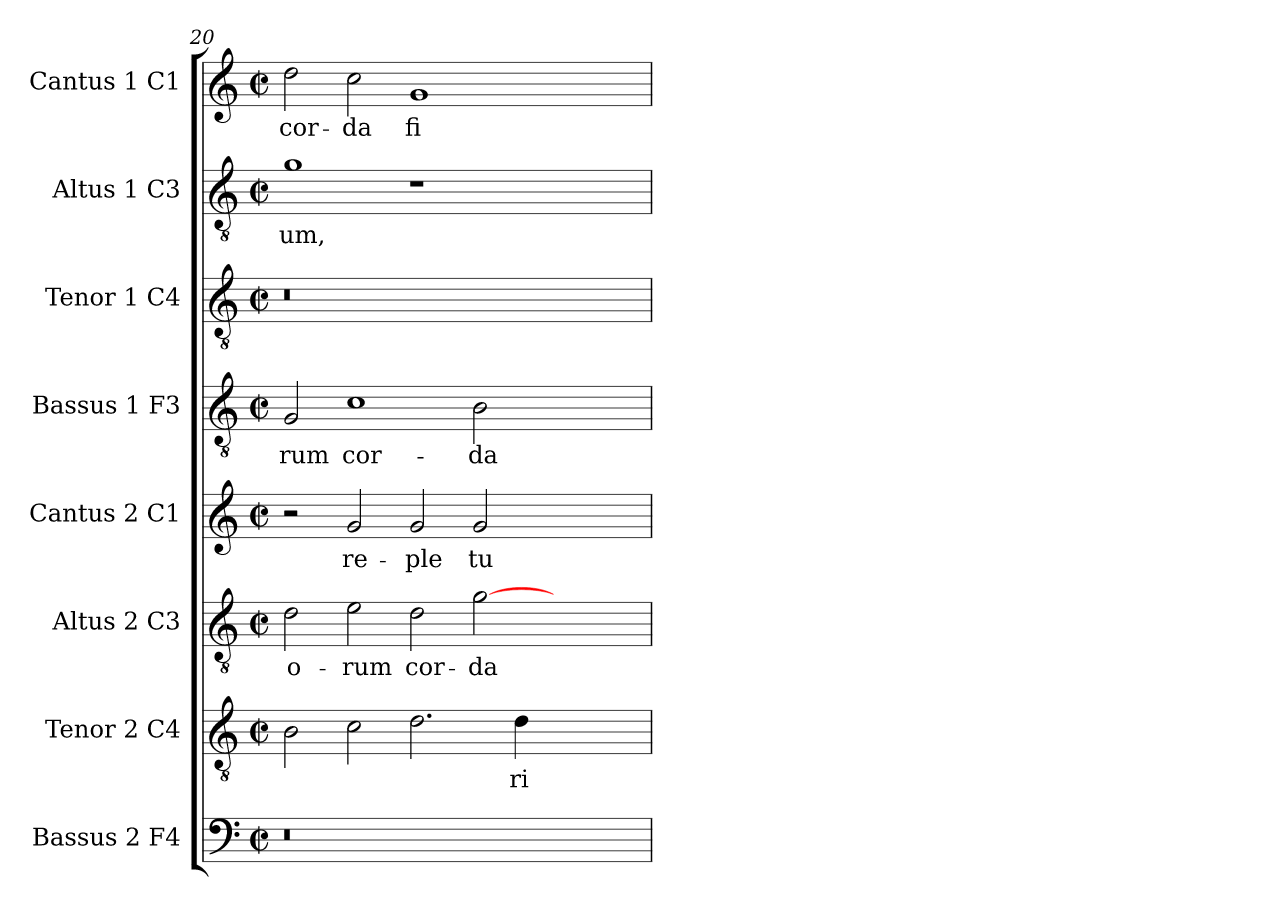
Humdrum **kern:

**kern	**kern	**text	**kern	**text	**kern	**text	**kern	**text	**kern	**kern	**text	**kern	**text
*part8	*part7	*part7	*part6	*part6	*part5	*part5	*part4	*part4	*part3	*part2	*part2	*part1	*part1
*staff8	*staff7	*staff7	*staff6	*staff6	*staff5	*staff5	*staff4	*staff4	*staff3	*staff2	*staff2	*staff1	*staff1
*I"Bassus 2  F4	*I"Tenor 2  C4	*	*I"Altus 2  C3	*	*I"Cantus 2  C1	*	*I"Bassus 1  F3	*	*I"Tenor 1  C4	*I"Altus 1  C3	*	*I"Cantus 1  C1	*
*I'B2	*I'T2	*	*I'A2	*	*I'C2	*	*I'B1	*	*I'T1	*I'A1	*	*I'C1	*
*clefF4	*clefGv2	*	*clefGv2	*	*clefG2	*	*clefGv2	*	*clefGv2	*clefGv2	*	*clefG2	*
*M2/2	*M2/2	*	*M2/2	*	*M2/2	*	*M2/2	*	*M2/2	*M2/2	*	*M2/2	*
*met(c|)	*met(c|)	*	*met(c|)	*	*met(c|)	*	*met(c|)	*	*met(c|)	*met(c|)	*	*met(c|)	*
=20	=20	=20	=20	=20	=20	=20	=20	=20	=20	=20	=20	=20	=20
!	!	!	!	!LO:LY:b:cj	!	!	!	!LO:LY:b:cj	!	!	!LO:LY:b:cj	!	!LO:LY:b:cj
0r	2B\	.	2d\	-o-	2r	.	2G/	-rum	0r	1g	-um,	2dd\	cor-
!	!	!	!	!LO:LY:b:cj	!	!LO:LY:b:cj	!	!LO:LY:b:cj	!	!	!	!	!LO:LY:b:cj
.	2c\	.	2e\	-rum	2g/	re-	1c	cor-	.	.	.	2cc\	-da
!	!	!	!	!LO:LY:b:cj	!	!LO:LY:b:cj	!	!	!	!LO:N:vis=1	!	!	!LO:LY:b:rj
.	2.d\	.	2d\	cor-	2g/	-ple	.	.	.	0r	.	1g	fi-
!	!	!	!	!LO:LY:b:cj	!	!LO:LY:b:cj	!	!LO:LY:b:cj	!	!	!	!	!
.	.	.	[>2g\	-da	2g/	tu-	2B\	-da	.	.	.	.	.
!	!	!LO:LY:b:cj	!	!	!	!	!	!	!	!	!	!	!
.	4d\	-ri-	.	.	.	.	.	.	.	.	.	.	.
1ryy	1ryy	.	1ryy	.	1ryy	.	1ryy	.	1ryy	.	.	1ryy	.
=	=	=	=	=	=	=	=	=	=	=	=	=	=
*-	*-	*-	*-	*-	*-	*-	*-	*-	*-	*-	*-	*-	*-
